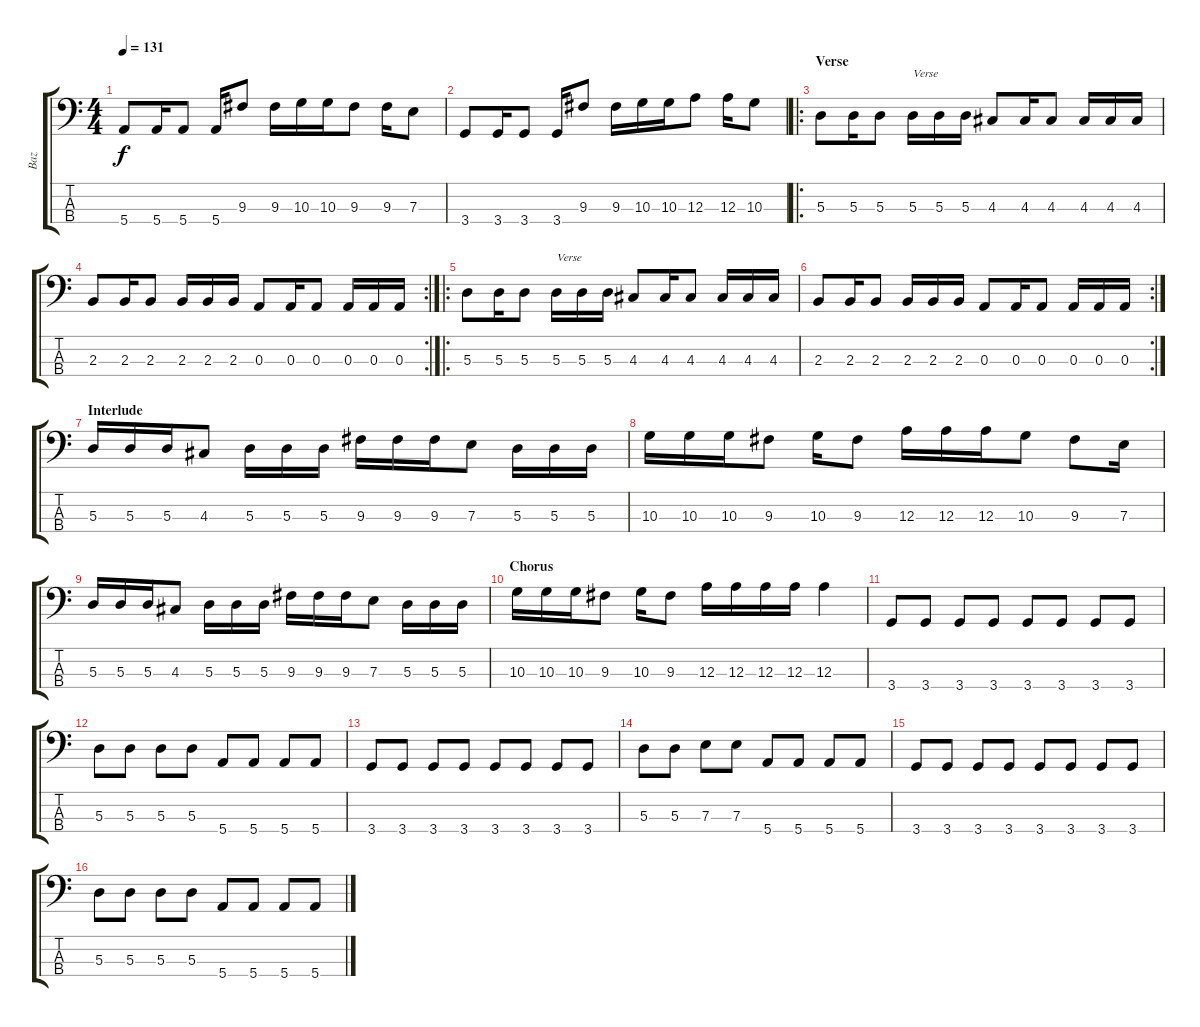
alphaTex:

\track ("Baz" "Baz") {instrument electricbassfinger}
\staff {score tabs}
\tuning (G2 D2 A1 E1) {hide}
\ts (4 4)
\tempo 131
\clef f4
\ks c
5.4.8{dy f} 5.4.16 5.4.8 5.4.16 9.3.8 9.3.16 10.3.16 10.3.16 9.3.8 9.3.16 7.3.8 |
3.4.8 3.4.16 3.4.8 3.4.16 9.3.8 9.3.16 10.3.16 10.3.16 12.3.8 12.3.16 10.3.8 |
\ro
\section ("" "Verse")
5.3.8 5.3.16 5.3.8 5.3.16{txt "Verse"} 5.3.16 5.3.16 4.3.8 4.3.16 4.3.8 4.3.16 4.3.16 4.3.16 |
\rc 2
2.3.8 2.3.16 2.3.8 2.3.16 2.3.16 2.3.16 0.3.8 0.3.16 0.3.8 0.3.16 0.3.16 0.3.16 |
\ro
5.3.8 5.3.16 5.3.8 5.3.16{txt "Verse"} 5.3.16 5.3.16 4.3.8 4.3.16 4.3.8 4.3.16 4.3.16 4.3.16 |
\rc 2
2.3.8 2.3.16 2.3.8 2.3.16 2.3.16 2.3.16 0.3.8 0.3.16 0.3.8 0.3.16 0.3.16 0.3.16 |
\section ("" "Interlude")
5.3.16 5.3.16 5.3.16 4.3.8 5.3.16 5.3.16 5.3.16 9.3.16 9.3.16 9.3.16 7.3.8 5.3.16 5.3.16 5.3.16 |
10.3.16 10.3.16 10.3.16 9.3.8 10.3.16 9.3.8 12.3.16 12.3.16 12.3.16 10.3.8 9.3.8 7.3.16 |
5.3.16 5.3.16 5.3.16 4.3.8 5.3.16 5.3.16 5.3.16 9.3.16 9.3.16 9.3.16 7.3.8 5.3.16 5.3.16 5.3.16 |
\section ("" "Chorus")
10.3.16 10.3.16 10.3.16 9.3.8 10.3.16 9.3.8 12.3.16 12.3.16 12.3.16 12.3.16 12.3.4 |
3.4.8 3.4.8 3.4.8 3.4.8 3.4.8 3.4.8 3.4.8 3.4.8 |
5.3.8 5.3.8 5.3.8 5.3.8 5.4.8 5.4.8 5.4.8 5.4.8 |
3.4.8 3.4.8 3.4.8 3.4.8 3.4.8 3.4.8 3.4.8 3.4.8 |
5.3.8 5.3.8 7.3.8 7.3.8 5.4.8 5.4.8 5.4.8 5.4.8 |
3.4.8 3.4.8 3.4.8 3.4.8 3.4.8 3.4.8 3.4.8 3.4.8 |
5.3.8 5.3.8 5.3.8 5.3.8 5.4.8 5.4.8 5.4.8 5.4.8
